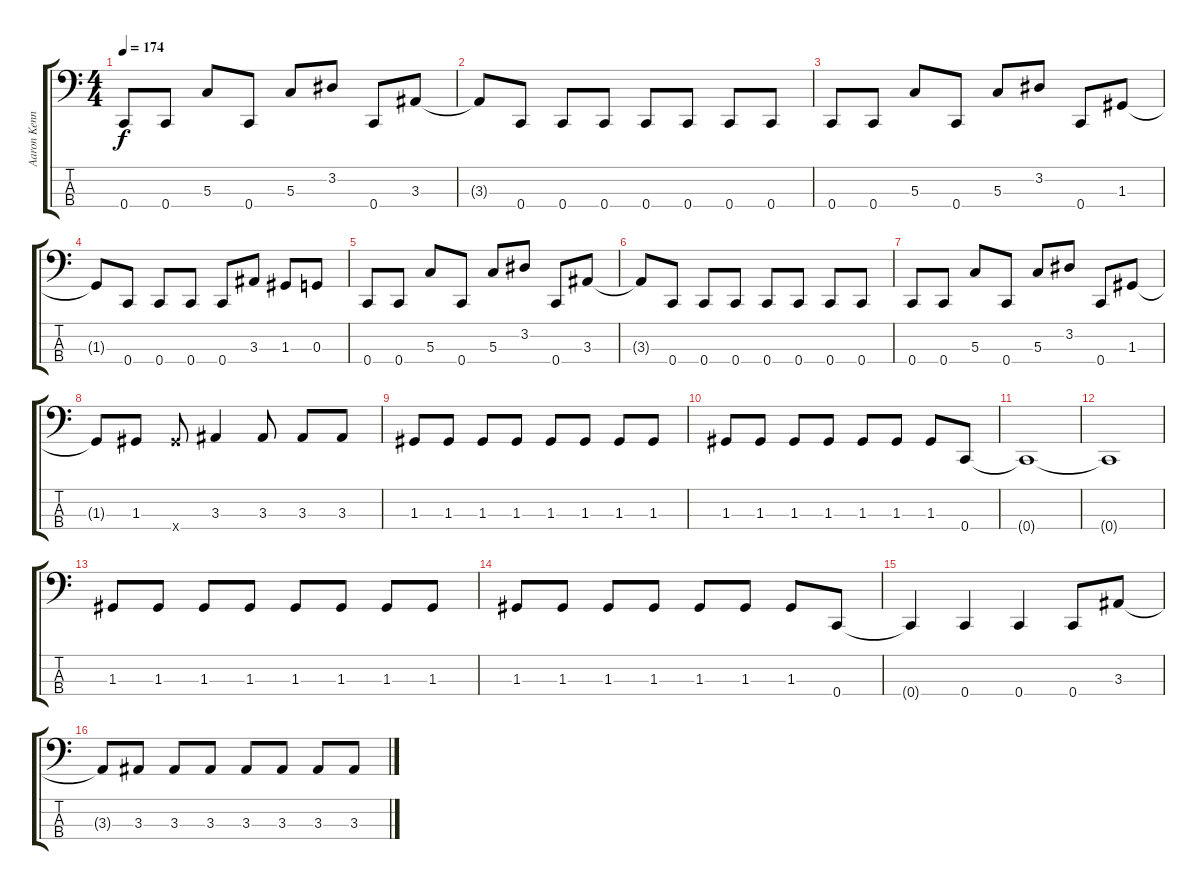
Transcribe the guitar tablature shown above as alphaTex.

\track ("Aaron Kennedy (Bass 2001-?)" "Aaron Kenn") {instrument electricbasspick}
\staff {score tabs}
\tuning (F2 C2 G1 C1) {hide}
\ts (4 4)
\tempo 174
\clef f4
\ks c
0.4.8{dy f} 0.4.8 5.3.8 0.4.8 5.3.8 3.2.8 0.4.8 3.3.8 |
3.3{t}.8 0.4.8 0.4.8 0.4.8 0.4.8 0.4.8 0.4.8 0.4.8 |
0.4.8 0.4.8 5.3.8 0.4.8 5.3.8 3.2.8 0.4.8 1.3.8 |
1.3{t}.8 0.4.8 0.4.8 0.4.8 0.4.8 3.3.8 1.3.8 0.3.8 |
0.4.8 0.4.8 5.3.8 0.4.8 5.3.8 3.2.8 0.4.8 3.3.8 |
3.3{t}.8 0.4.8 0.4.8 0.4.8 0.4.8 0.4.8 0.4.8 0.4.8 |
0.4.8 0.4.8 5.3.8 0.4.8 5.3.8 3.2.8 0.4.8 1.3.8 |
1.3{t}.8 1.3.8 8.4{x}.8 3.3.4 3.3.8 3.3.8 3.3.8 |
1.3.8 1.3.8 1.3.8 1.3.8 1.3.8 1.3.8 1.3.8 1.3.8 |
1.3.8 1.3.8 1.3.8 1.3.8 1.3.8 1.3.8 1.3.8 0.4.8 |
0.4{t}.1 |
0.4{t}.1 |
1.3.8 1.3.8 1.3.8 1.3.8 1.3.8 1.3.8 1.3.8 1.3.8 |
1.3.8 1.3.8 1.3.8 1.3.8 1.3.8 1.3.8 1.3.8 0.4.8 |
0.4{t}.4 0.4.4 0.4.4 0.4.8 3.3.8 |
3.3{t}.8 3.3.8 3.3.8 3.3.8 3.3.8 3.3.8 3.3.8 3.3.8
